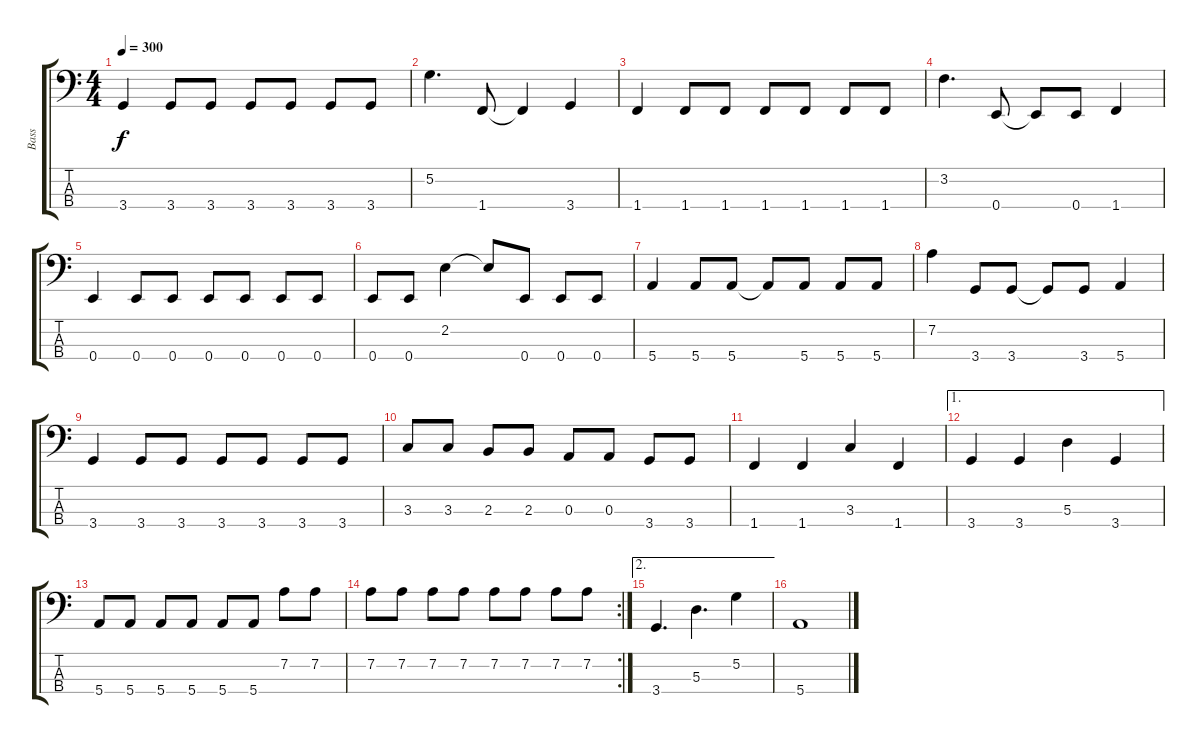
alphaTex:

\track ("Bass" "Bass") {instrument electricbassfinger}
\staff {score tabs}
\tuning (G2 D2 A1 E1) {hide}
\ts (4 4)
\tempo 300
\clef f4
\ks c
3.4.4{dy f} 3.4.8 3.4.8 3.4.8 3.4.8 3.4.8 3.4.8 |
5.2.4{d} 1.4.8 1.4{t}.4 3.4.4 |
1.4.4 1.4.8 1.4.8 1.4.8 1.4.8 1.4.8 1.4.8 |
3.2.4{d} 0.4.8 0.4{t}.8 0.4.8 1.4.4 |
0.4.4 0.4.8 0.4.8 0.4.8 0.4.8 0.4.8 0.4.8 |
0.4.8 0.4.8 2.2.4 2.2{t}.8 0.4.8 0.4.8 0.4.8 |
5.4.4 5.4.8 5.4.8 5.4{t}.8 5.4.8 5.4.8 5.4.8 |
7.2.4 3.4.8 3.4.8 3.4{t}.8 3.4.8 5.4.4 |
3.4.4 3.4.8 3.4.8 3.4.8 3.4.8 3.4.8 3.4.8 |
3.3.8 3.3.8 2.3.8 2.3.8 0.3.8 0.3.8 3.4.8 3.4.8 |
1.4.4 1.4.4 3.3.4 1.4.4 |
\ae 1
3.4.4 3.4.4 5.3.4 3.4.4 |
5.4.8 5.4.8 5.4.8 5.4.8 5.4.8 5.4.8 7.2.8 7.2.8 |
\rc 2
7.2.8 7.2.8 7.2.8 7.2.8 7.2.8 7.2.8 7.2.8 7.2.8 |
\ae 2
3.4.4{d} 5.3.4{d} 5.2.4 |
5.4.1
